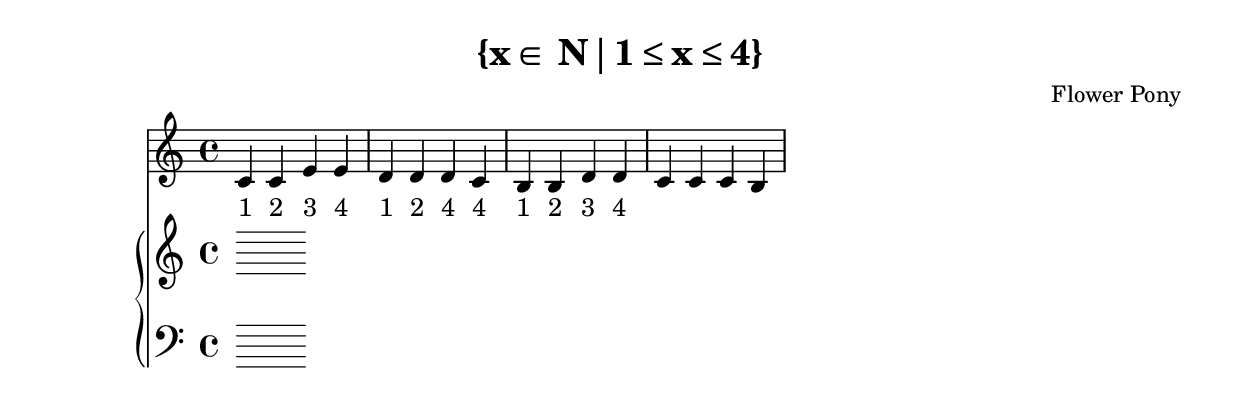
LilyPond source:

\version "2.21.0"

\header {
 date = "2024"
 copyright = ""
 title = "{x∈ N∣1≤x≤4}"
 composer = "Flower Pony"
}

\book {
  \score {
  <<
    \new Staff = "singer" <<
      \new Voice = "vocal" { \time 4/4  { c'4 c'4 e'4 e'4 d'4 d'4 d'4 c'4 b4 b4 d'4 d'4 c'4 c'4 c'4 b4} }
      \addlyrics { \time 4/4 { "1"4 "2"4 "3"4 "4"2 
                               "1"4 "2"4 "4"4 "4"4 
                               "1"4 "2"4 "3"4 "4"4 } }
    >>
     \new PianoStaff = "piano" <<
      \new Staff = "upper" { \time 4/4 {  } }
      \new Staff = "lower" { \time 4/4 \clef bass { } }
    >>
  >>
  \layout { }
  \midi { }
  }
}

